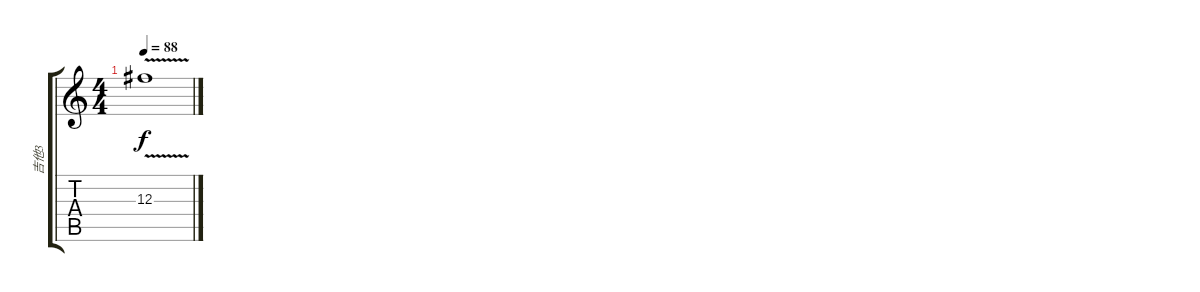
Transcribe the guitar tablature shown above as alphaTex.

\track ("吉他3" "吉他3") {instrument overdrivenguitar}
\staff {score tabs}
\tuning (Eb4 Bb3 Gb3 Db3 Ab2 Eb2) {hide}
\ts (4 4)
\tempo 88
\clef g2
\ks c
12.3{v}.1{dy f}
